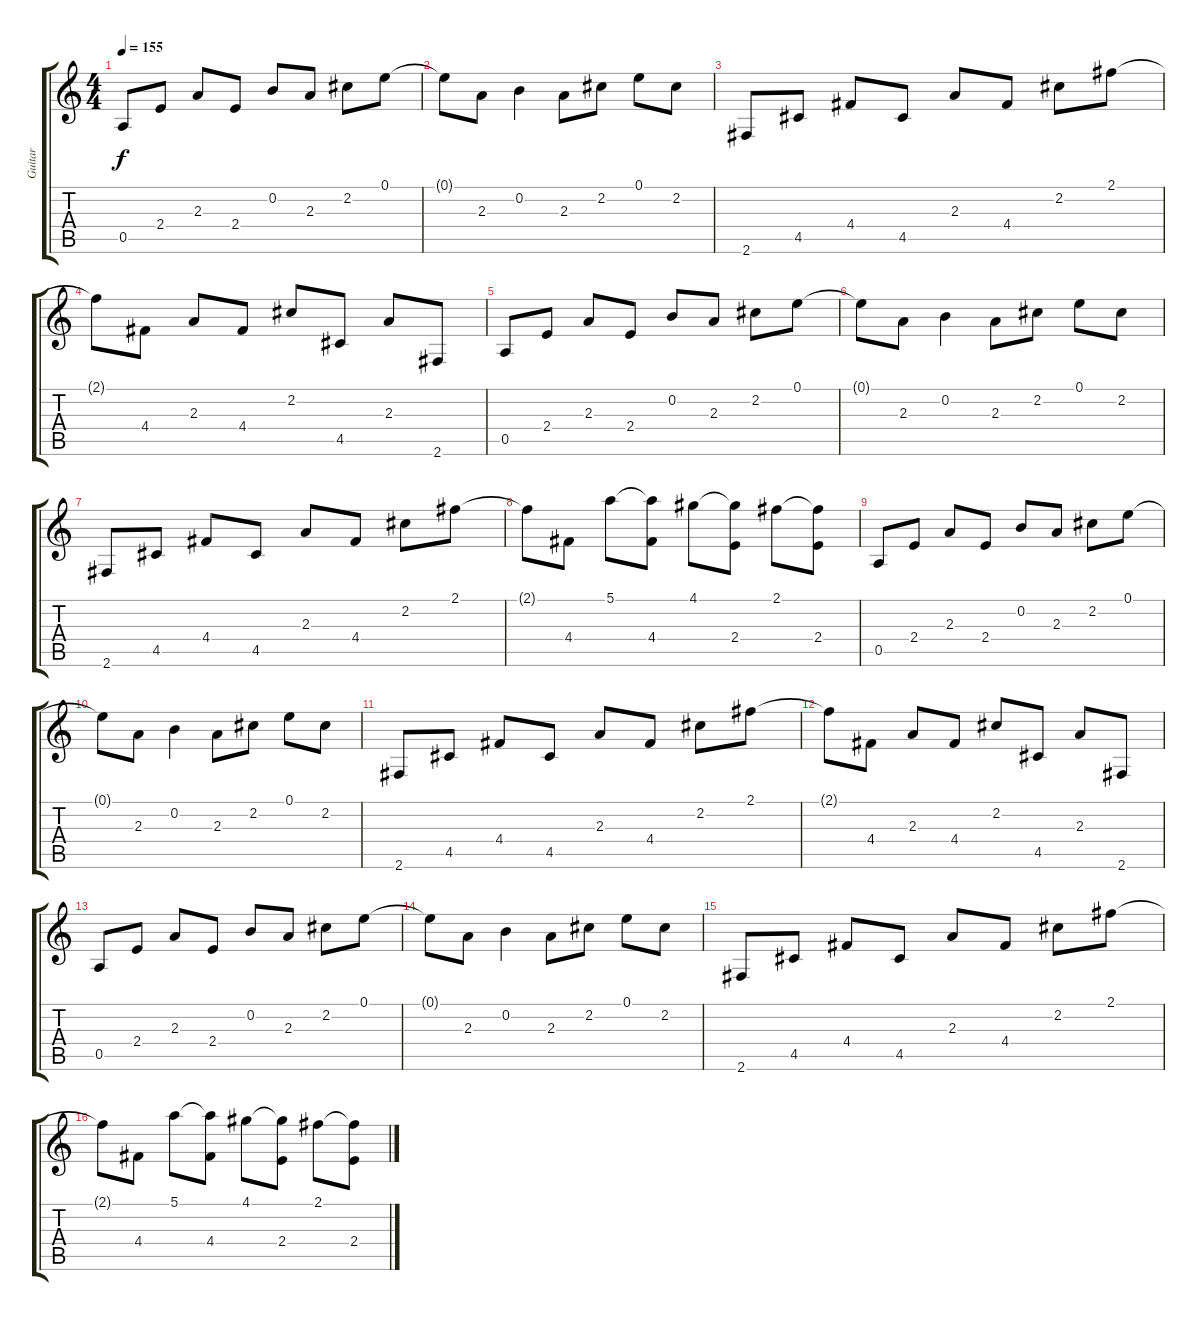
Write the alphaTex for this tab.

\track ("Guitar" "Guitar") {instrument electricguitarclean}
\staff {score tabs}
\tuning (E4 B3 G3 D3 A2 E2) {hide}
\ts (4 4)
\tempo 155
\clef g2
\ks c
0.5.8{dy f} 2.4.8 2.3.8 2.4.8 0.2.8 2.3.8 2.2.8 0.1.8 |
0.1{t}.8 2.3.8 0.2.4 2.3.8 2.2.8 0.1.8 2.2.8 |
2.6.8 4.5.8 4.4.8 4.5.8 2.3.8 4.4.8 2.2.8 2.1.8 |
2.1{t}.8 4.4.8 2.3.8 4.4.8 2.2.8 4.5.8 2.3.8 2.6.8 |
0.5.8 2.4.8 2.3.8 2.4.8 0.2.8 2.3.8 2.2.8 0.1.8 |
0.1{t}.8 2.3.8 0.2.4 2.3.8 2.2.8 0.1.8 2.2.8 |
2.6.8 4.5.8 4.4.8 4.5.8 2.3.8 4.4.8 2.2.8 2.1.8 |
2.1{t}.8 4.4.8 5.1.8 (5.1{t} 4.4).8 4.1.8 (4.1{t} 2.4).8 2.1.8 (2.1{t} 2.4).8 |
0.5.8 2.4.8 2.3.8 2.4.8 0.2.8 2.3.8 2.2.8 0.1.8 |
0.1{t}.8 2.3.8 0.2.4 2.3.8 2.2.8 0.1.8 2.2.8 |
2.6.8 4.5.8 4.4.8 4.5.8 2.3.8 4.4.8 2.2.8 2.1.8 |
2.1{t}.8 4.4.8 2.3.8 4.4.8 2.2.8 4.5.8 2.3.8 2.6.8 |
0.5.8 2.4.8 2.3.8 2.4.8 0.2.8 2.3.8 2.2.8 0.1.8 |
0.1{t}.8 2.3.8 0.2.4 2.3.8 2.2.8 0.1.8 2.2.8 |
2.6.8 4.5.8 4.4.8 4.5.8 2.3.8 4.4.8 2.2.8 2.1.8 |
2.1{t}.8 4.4.8 5.1.8 (5.1{t} 4.4).8 4.1.8 (4.1{t} 2.4).8 2.1.8 (2.1{t} 2.4).8
